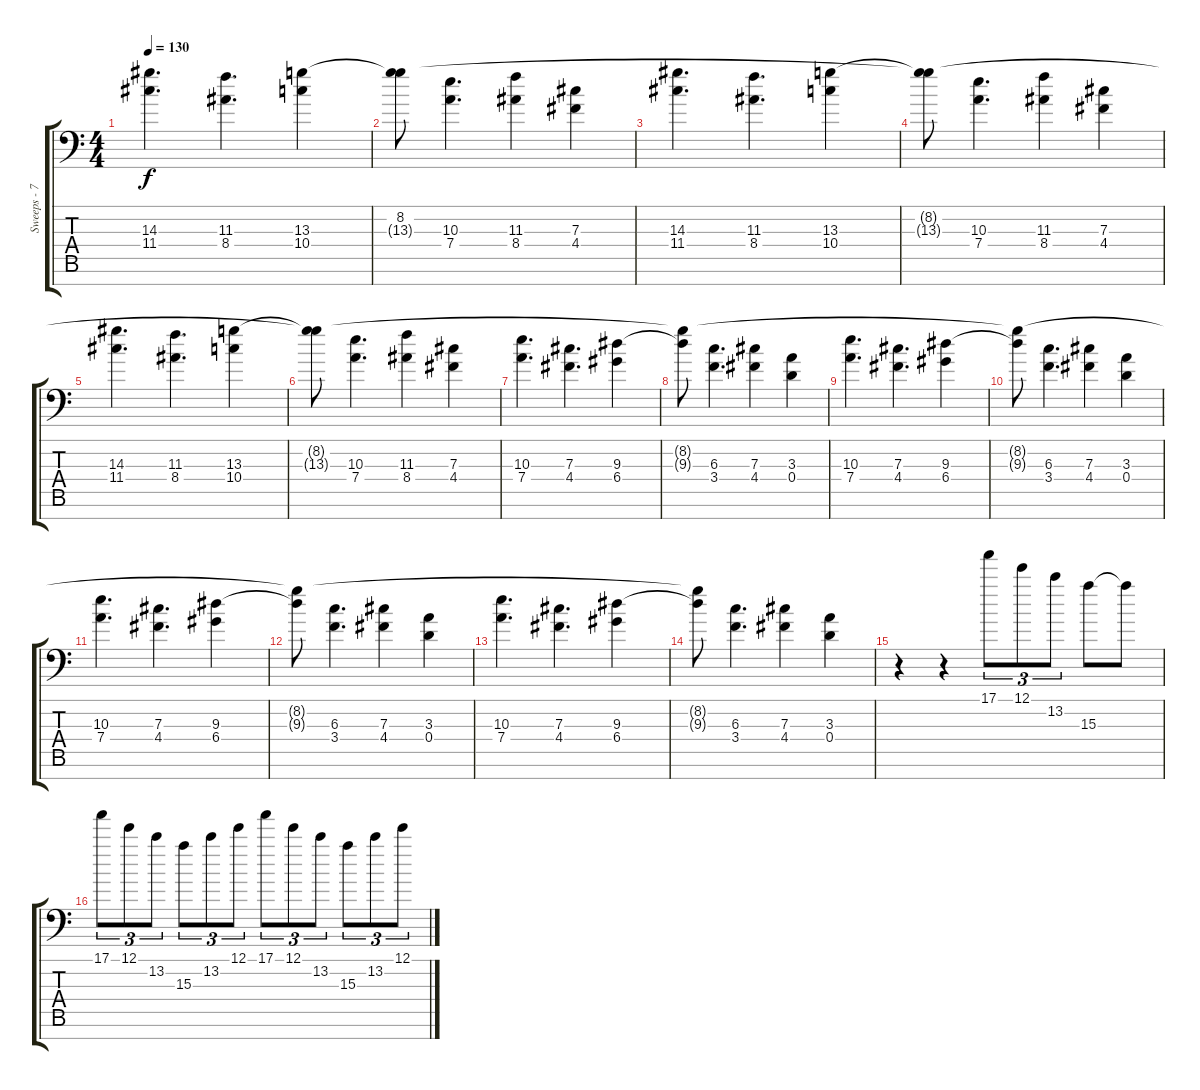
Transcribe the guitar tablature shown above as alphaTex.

\track ("Sweeps - 7 string" "Sweeps - 7") {instrument distortionguitar}
\staff {score tabs}
\tuning (E4 B3 Gb3 D3 A2 E2 A1) {hide}
\ts (4 4)
\tempo 130
\clef f4
\ks c
(14.3 11.4).4{d dy f} (11.3 8.4).4{d} (13.3 10.4).4 |
(8.2{t} 13.3{t}).8 (10.3 7.4).4{d} (11.3 8.4).4 (7.3 4.4).4 |
(14.3 11.4).4{d} (11.3 8.4).4{d} (13.3 10.4).4 |
(8.2{t} 13.3{t}).8 (10.3 7.4).4{d} (11.3 8.4).4 (7.3 4.4).4 |
(14.3 11.4).4{d} (11.3 8.4).4{d} (13.3 10.4).4 |
(8.2{t} 13.3{t}).8 (10.3 7.4).4{d} (11.3 8.4).4 (7.3 4.4).4 |
(10.3 7.4).4{d} (7.3 4.4).4{d} (9.3 6.4).4 |
(8.2{t} 9.3{t}).8 (6.3 3.4).4{d} (7.3 4.4).4 (3.3 0.4).4 |
(10.3 7.4).4{d} (7.3 4.4).4{d} (9.3 6.4).4 |
(8.2{t} 9.3{t}).8 (6.3 3.4).4{d} (7.3 4.4).4 (3.3 0.4).4 |
(10.3 7.4).4{d} (7.3 4.4).4{d} (9.3 6.4).4 |
(8.2{t} 9.3{t}).8 (6.3 3.4).4{d} (7.3 4.4).4 (3.3 0.4).4 |
(10.3 7.4).4{d} (7.3 4.4).4{d} (9.3 6.4).4 |
(8.2{t} 9.3{t}).8 (6.3 3.4).4{d} (7.3 4.4).4 (3.3 0.4).4 |
r.4 r.4 17.1.8{tu (3 2)} 12.1.8{tu (3 2)} 13.2.8{tu (3 2)} 15.3.8 15.3{t}.8 |
17.1.8{tu (3 2)} 12.1.8{tu (3 2)} 13.2.8{tu (3 2)} 15.3.8{tu (3 2)} 13.2.8{tu (3 2)} 12.1.8{tu (3 2)} 17.1.8{tu (3 2)} 12.1.8{tu (3 2)} 13.2.8{tu (3 2)} 15.3.8{tu (3 2)} 13.2.8{tu (3 2)} 12.1.8{tu (3 2)}
